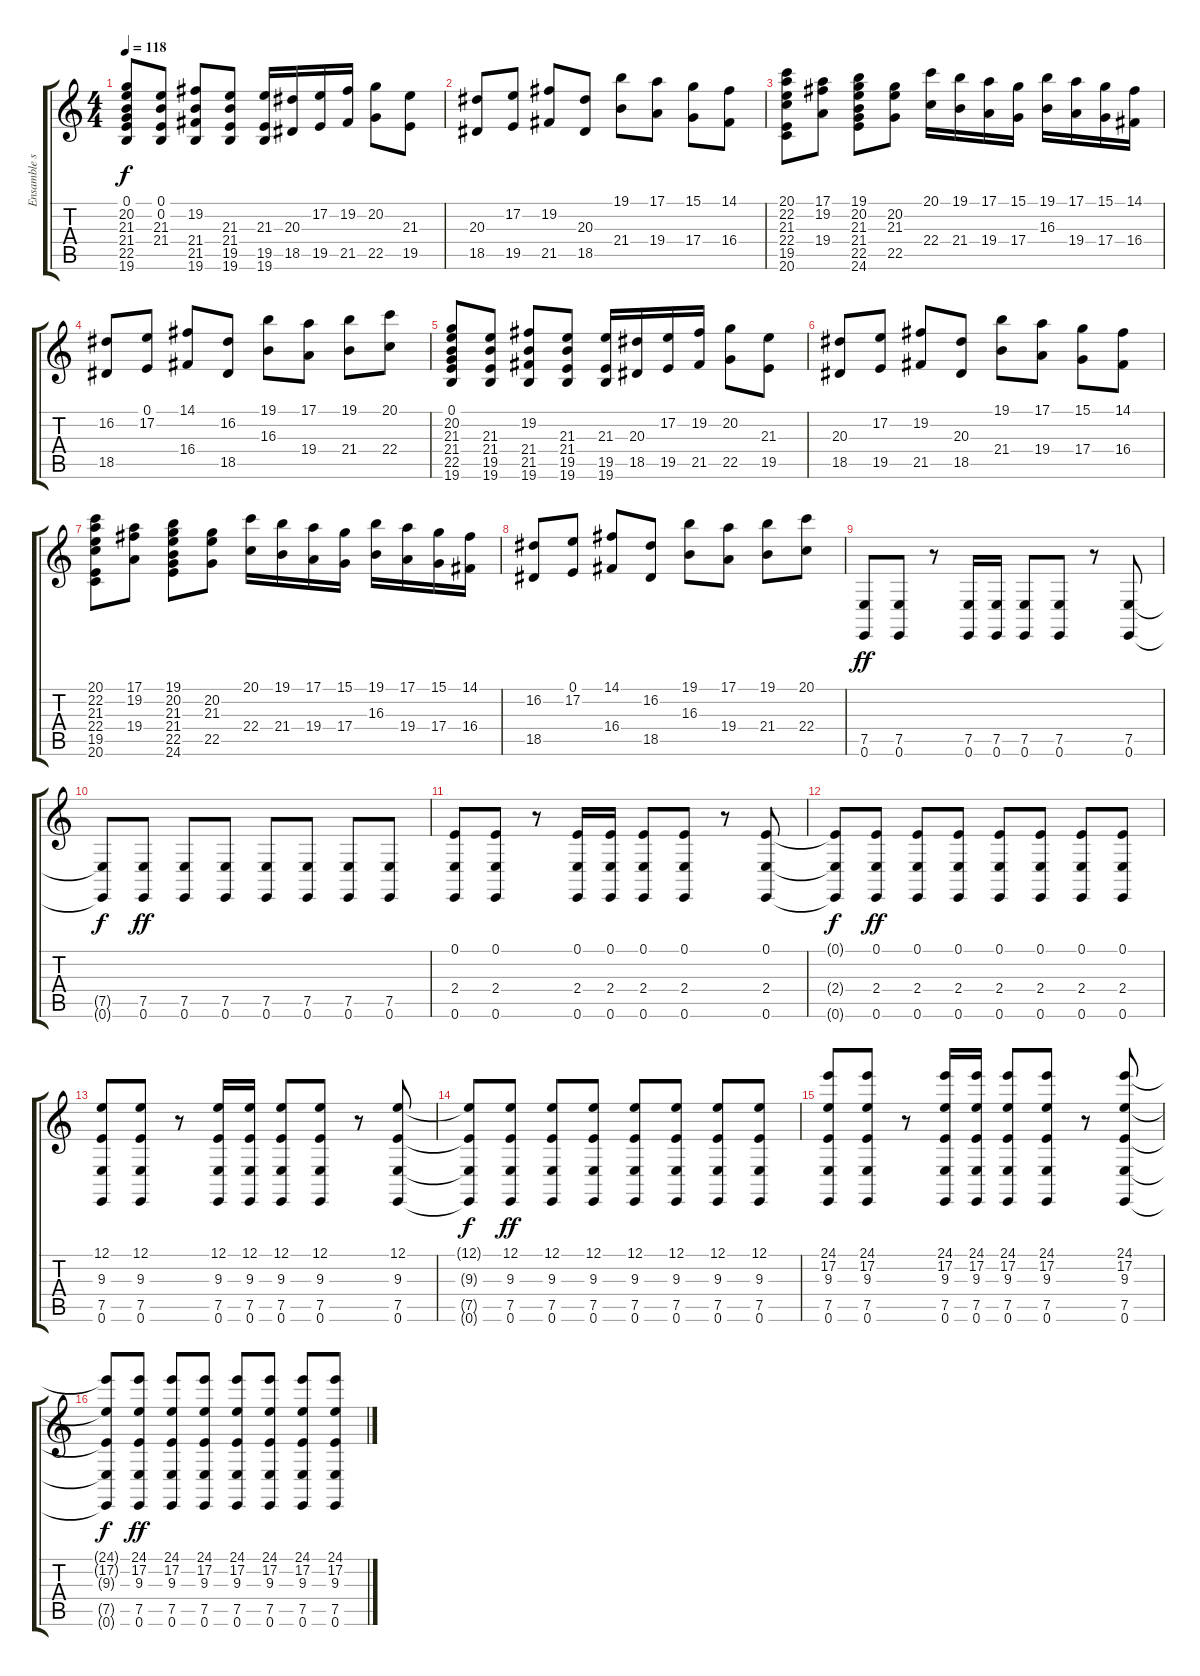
\track ("Ensamble strings" "Ensamble s") {instrument stringensemble1}
\staff {score tabs}
\tuning (E4 B3 G3 D3 A2 E2) {hide}
\ts (4 4)
\tempo 118
\clef g2
\ks c
(0.1 20.2 21.3 21.4 22.5 19.6).8{dy f} (0.1 0.2 21.3 21.4).8 (19.2 21.4 21.5 19.6).8 (21.3 21.4 19.5 19.6).8 (21.3 19.5 19.6).16 (20.3 18.5).16 (17.2 19.5).16 (19.2 21.5).16 (20.2 22.5).8 (21.3 19.5).8 |
(20.3 18.5).8 (17.2 19.5).8 (19.2 21.5).8 (20.3 18.5).8 (19.1 21.4).8 (17.1 19.4).8 (15.1 17.4).8 (14.1 16.4).8 |
(20.1 22.2 21.3 22.4 19.5 20.6).8 (17.1 19.2 19.4).8 (19.1 20.2 21.3 21.4 22.5 24.6).8 (20.2 21.3 22.5).8 (20.1 22.4).16 (19.1 21.4).16 (17.1 19.4).16 (15.1 17.4).16 (19.1 16.3).16 (17.1 19.4).16 (15.1 17.4).16 (14.1 16.4).16 |
(16.2 18.5).8 (0.1 17.2).8 (14.1 16.4).8 (16.2 18.5).8 (19.1 16.3).8 (17.1 19.4).8 (19.1 21.4).8 (20.1 22.4).8 |
(0.1 20.2 21.3 21.4 22.5 19.6).8 (21.3 21.4 19.5 19.6).8 (19.2 21.4 21.5 19.6).8 (21.3 21.4 19.5 19.6).8 (21.3 19.5 19.6).16 (20.3 18.5).16 (17.2 19.5).16 (19.2 21.5).16 (20.2 22.5).8 (21.3 19.5).8 |
(20.3 18.5).8 (17.2 19.5).8 (19.2 21.5).8 (20.3 18.5).8 (19.1 21.4).8 (17.1 19.4).8 (15.1 17.4).8 (14.1 16.4).8 |
(20.1 22.2 21.3 22.4 19.5 20.6).8 (17.1 19.2 19.4).8 (19.1 20.2 21.3 21.4 22.5 24.6).8 (20.2 21.3 22.5).8 (20.1 22.4).16 (19.1 21.4).16 (17.1 19.4).16 (15.1 17.4).16 (19.1 16.3).16 (17.1 19.4).16 (15.1 17.4).16 (14.1 16.4).16 |
(16.2 18.5).8 (0.1 17.2).8 (14.1 16.4).8 (16.2 18.5).8 (19.1 16.3).8 (17.1 19.4).8 (19.1 21.4).8 (20.1 22.4).8 |
(7.5 0.6).8{dy ff} (7.5 0.6).8 r.8 (7.5 0.6).16 (7.5 0.6).16 (7.5 0.6).8 (7.5 0.6).8 r.8 (7.5 0.6).8 |
(7.5{t} 0.6{t}).8{dy f} (7.5 0.6).8{dy ff} (7.5 0.6).8 (7.5 0.6).8 (7.5 0.6).8 (7.5 0.6).8 (7.5 0.6).8 (7.5 0.6).8 |
(0.1 2.4 0.6).8 (0.1 2.4 0.6).8 r.8 (0.1 2.4 0.6).16 (0.1 2.4 0.6).16 (0.1 2.4 0.6).8 (0.1 2.4 0.6).8 r.8 (0.1 2.4 0.6).8 |
(0.1{t} 2.4{t} 0.6{t}).8{dy f} (0.1 2.4 0.6).8{dy ff} (0.1 2.4 0.6).8 (0.1 2.4 0.6).8 (0.1 2.4 0.6).8 (0.1 2.4 0.6).8 (0.1 2.4 0.6).8 (0.1 2.4 0.6).8 |
(12.1 9.3 7.5 0.6).8 (12.1 9.3 7.5 0.6).8 r.8 (12.1 9.3 7.5 0.6).16 (12.1 9.3 7.5 0.6).16 (12.1 9.3 7.5 0.6).8 (12.1 9.3 7.5 0.6).8 r.8 (12.1 9.3 7.5 0.6).8 |
(12.1{t} 9.3{t} 7.5{t} 0.6{t}).8{dy f} (12.1 9.3 7.5 0.6).8{dy ff} (12.1 9.3 7.5 0.6).8 (12.1 9.3 7.5 0.6).8 (12.1 9.3 7.5 0.6).8 (12.1 9.3 7.5 0.6).8 (12.1 9.3 7.5 0.6).8 (12.1 9.3 7.5 0.6).8 |
(24.1 17.2 9.3 7.5 0.6).8 (24.1 17.2 9.3 7.5 0.6).8 r.8 (24.1 17.2 9.3 7.5 0.6).16 (24.1 17.2 9.3 7.5 0.6).16 (24.1 17.2 9.3 7.5 0.6).8 (24.1 17.2 9.3 7.5 0.6).8 r.8 (24.1 17.2 9.3 7.5 0.6).8 |
(24.1{t} 17.2{t} 9.3{t} 7.5{t} 0.6{t}).8{dy f} (24.1 17.2 9.3 7.5 0.6).8{dy ff} (24.1 17.2 9.3 7.5 0.6).8 (24.1 17.2 9.3 7.5 0.6).8 (24.1 17.2 9.3 7.5 0.6).8 (24.1 17.2 9.3 7.5 0.6).8 (24.1 17.2 9.3 7.5 0.6).8 (24.1 17.2 9.3 7.5 0.6).8
